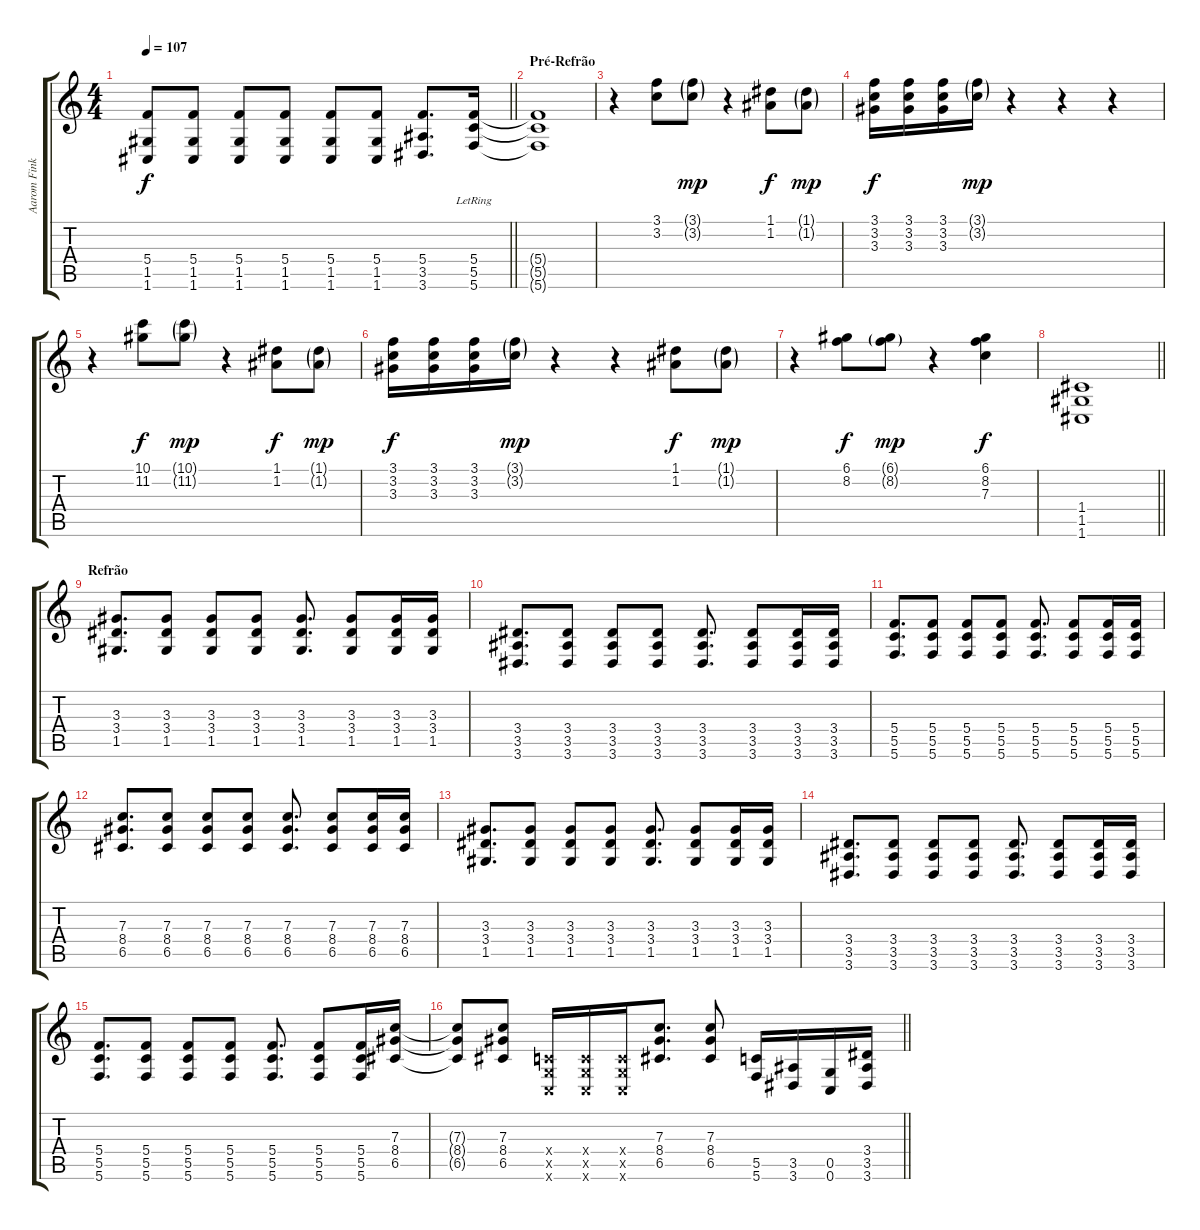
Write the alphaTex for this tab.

\track ("Aarom Fink" "Aarom Fink") {instrument distortionguitar}
\staff {score tabs}
\tuning (D4 A3 F3 C3 G2 C2) {hide}
\ts (4 4)
\tempo 107
\clef g2
\barLineRight lightlight
\ks c
(5.4{t} 1.5{t} 1.6{t}).8{dy f} (5.4 1.5 1.6).8 (5.4 1.5 1.6).8 (5.4 1.5 1.6).8 (5.4 1.5 1.6).8 (5.4 1.5 1.6).8 (5.4 3.5 3.6).8{d} (5.4{lr} 5.5{lr} 5.6{lr}).16 |
\section ("" "Pré-Refrão")
(5.4{t} 5.5{t} 5.6{t}).1{volume 10} |
r.4 (3.1 3.2).8 (3.1{g} 3.2{g}).8{dy mp} r.4 (1.1 1.2).8{dy f} (1.1{g} 1.2{g}).8{dy mp} |
(3.1 3.2 3.3).16{dy f} (3.1 3.2 3.3).16 (3.1 3.2 3.3).16 (3.1{g} 3.2{g}).16{dy mp} r.4 r.4 r.4 |
r.4 (10.1 11.2).8{dy f} (10.1{g} 11.2{g}).8{dy mp} r.4 (1.1 1.2).8{dy f} (1.1{g} 1.2{g}).8{dy mp} |
(3.1 3.2 3.3).16{dy f} (3.1 3.2 3.3).16 (3.1 3.2 3.3).16 (3.1{g} 3.2{g}).16{dy mp} r.4 r.4 (1.1 1.2).8{dy f} (1.1{g} 1.2{g}).8{dy mp} |
r.4 (6.1 8.2).8{dy f} (6.1{g} 8.2{g}).8{dy mp} r.4 (6.1 8.2 7.3).4{dy f} |
\barLineRight lightlight
(1.4 1.5 1.6).1{volume 16} |
\section ("" "Refrão")
(3.3 3.4 1.5).8{d} (3.3 3.4 1.5).8 (3.3 3.4 1.5).8 (3.3 3.4 1.5).8 (3.3 3.4 1.5).8{d} (3.3 3.4 1.5).8 (3.3 3.4 1.5).16 (3.3 3.4 1.5).16 |
(3.4 3.5 3.6).8{d} (3.4 3.5 3.6).8 (3.4 3.5 3.6).8 (3.4 3.5 3.6).8 (3.4 3.5 3.6).8{d} (3.4 3.5 3.6).8 (3.4 3.5 3.6).16 (3.4 3.5 3.6).16 |
(5.4 5.5 5.6).8{d} (5.4 5.5 5.6).8 (5.4 5.5 5.6).8 (5.4 5.5 5.6).8 (5.4 5.5 5.6).8{d} (5.4 5.5 5.6).8 (5.4 5.5 5.6).16 (5.4 5.5 5.6).16 |
(7.3 8.4 6.5).8{d} (7.3 8.4 6.5).8 (7.3 8.4 6.5).8 (7.3 8.4 6.5).8 (7.3 8.4 6.5).8{d} (7.3 8.4 6.5).8 (7.3 8.4 6.5).16 (7.3 8.4 6.5).16 |
(3.3 3.4 1.5).8{d} (3.3 3.4 1.5).8 (3.3 3.4 1.5).8 (3.3 3.4 1.5).8 (3.3 3.4 1.5).8{d} (3.3 3.4 1.5).8 (3.3 3.4 1.5).16 (3.3 3.4 1.5).16 |
(3.4 3.5 3.6).8{d} (3.4 3.5 3.6).8 (3.4 3.5 3.6).8 (3.4 3.5 3.6).8 (3.4 3.5 3.6).8{d} (3.4 3.5 3.6).8 (3.4 3.5 3.6).16 (3.4 3.5 3.6).16 |
(5.4 5.5 5.6).8{d} (5.4 5.5 5.6).8 (5.4 5.5 5.6).8 (5.4 5.5 5.6).8 (5.4 5.5 5.6).8{d} (5.4 5.5 5.6).8 (5.4 5.5 5.6).16 (7.3 8.4 6.5).16 |
\barLineRight lightlight
(7.3{t} 8.4{t} 6.5{t}).8 (7.3 8.4 6.5).8 (0.4{x} 0.5{x} 0.6{x}).16 (0.4{x} 0.5{x} 0.6{x}).16 (0.4{x} 0.5{x} 0.6{x}).16 (7.3 8.4 6.5).8{d} (7.3 8.4 6.5).8 (5.5 5.6).16 (3.5 3.6).16 (0.5 0.6).16 (3.4 3.5 3.6).16
